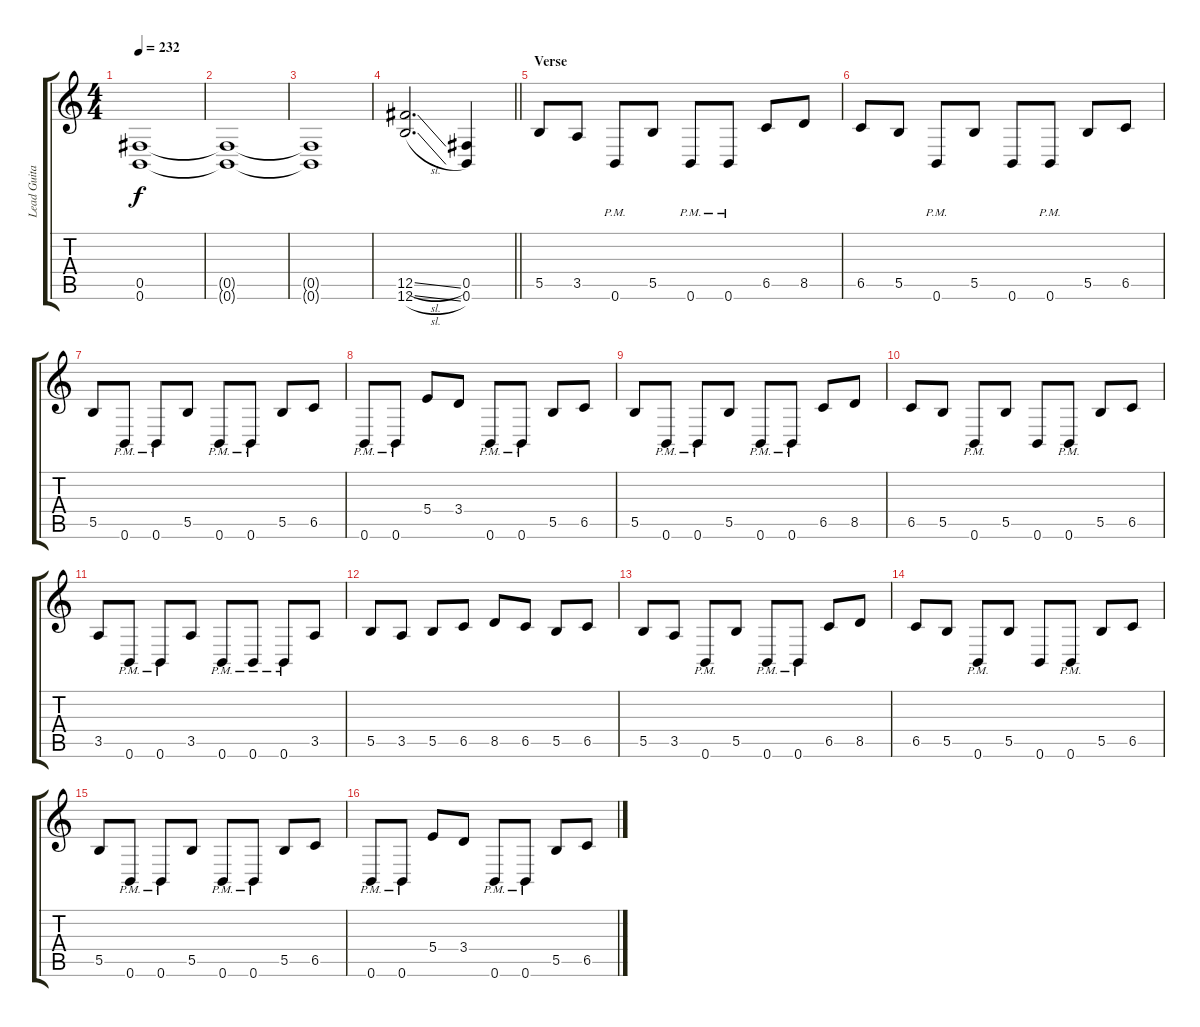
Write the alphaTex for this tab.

\track ("Lead Guitar" "Lead Guita") {instrument distortionguitar}
\staff {score tabs}
\tuning (Db4 Ab3 E3 B2 Gb2 B1) {hide}
\ts (4 4)
\tempo 232
\clef g2
\ks c
(0.5 0.6).1{dy f} |
(0.5{t} 0.6{t}).1 |
(0.5{t} 0.6{t}).1 |
\barLineRight lightlight
(12.5{sl} 12.6{sl}).2{d} (0.5 0.6).4 |
\section ("" "Verse")
5.5.8 3.5.8 0.6{pm}.8 5.5.8 0.6{pm}.8 0.6{pm}.8 6.5.8 8.5.8 |
6.5.8 5.5.8 0.6{pm}.8 5.5.8 0.6.8 0.6{pm}.8 5.5.8 6.5.8 |
5.5.8 0.6{pm}.8 0.6{pm}.8 5.5.8 0.6{pm}.8 0.6{pm}.8 5.5.8 6.5.8 |
0.6{pm}.8 0.6{pm}.8 5.4.8 3.4.8 0.6{pm}.8 0.6{pm}.8 5.5.8 6.5.8 |
5.5.8 0.6{pm}.8 0.6{pm}.8 5.5.8 0.6{pm}.8 0.6{pm}.8 6.5.8 8.5.8 |
6.5.8 5.5.8 0.6{pm}.8 5.5.8 0.6.8 0.6{pm}.8 5.5.8 6.5.8 |
3.5.8 0.6{pm}.8 0.6{pm}.8 3.5.8 0.6{pm}.8 0.6{pm}.8 0.6{pm}.8 3.5.8 |
5.5.8 3.5.8 5.5.8 6.5.8 8.5.8 6.5.8 5.5.8 6.5.8 |
5.5.8 3.5.8 0.6{pm}.8 5.5.8 0.6{pm}.8 0.6{pm}.8 6.5.8 8.5.8 |
6.5.8 5.5.8 0.6{pm}.8 5.5.8 0.6.8 0.6{pm}.8 5.5.8 6.5.8 |
5.5.8 0.6{pm}.8 0.6{pm}.8 5.5.8 0.6{pm}.8 0.6{pm}.8 5.5.8 6.5.8 |
0.6{pm}.8 0.6{pm}.8 5.4.8 3.4.8 0.6{pm}.8 0.6{pm}.8 5.5.8 6.5.8
